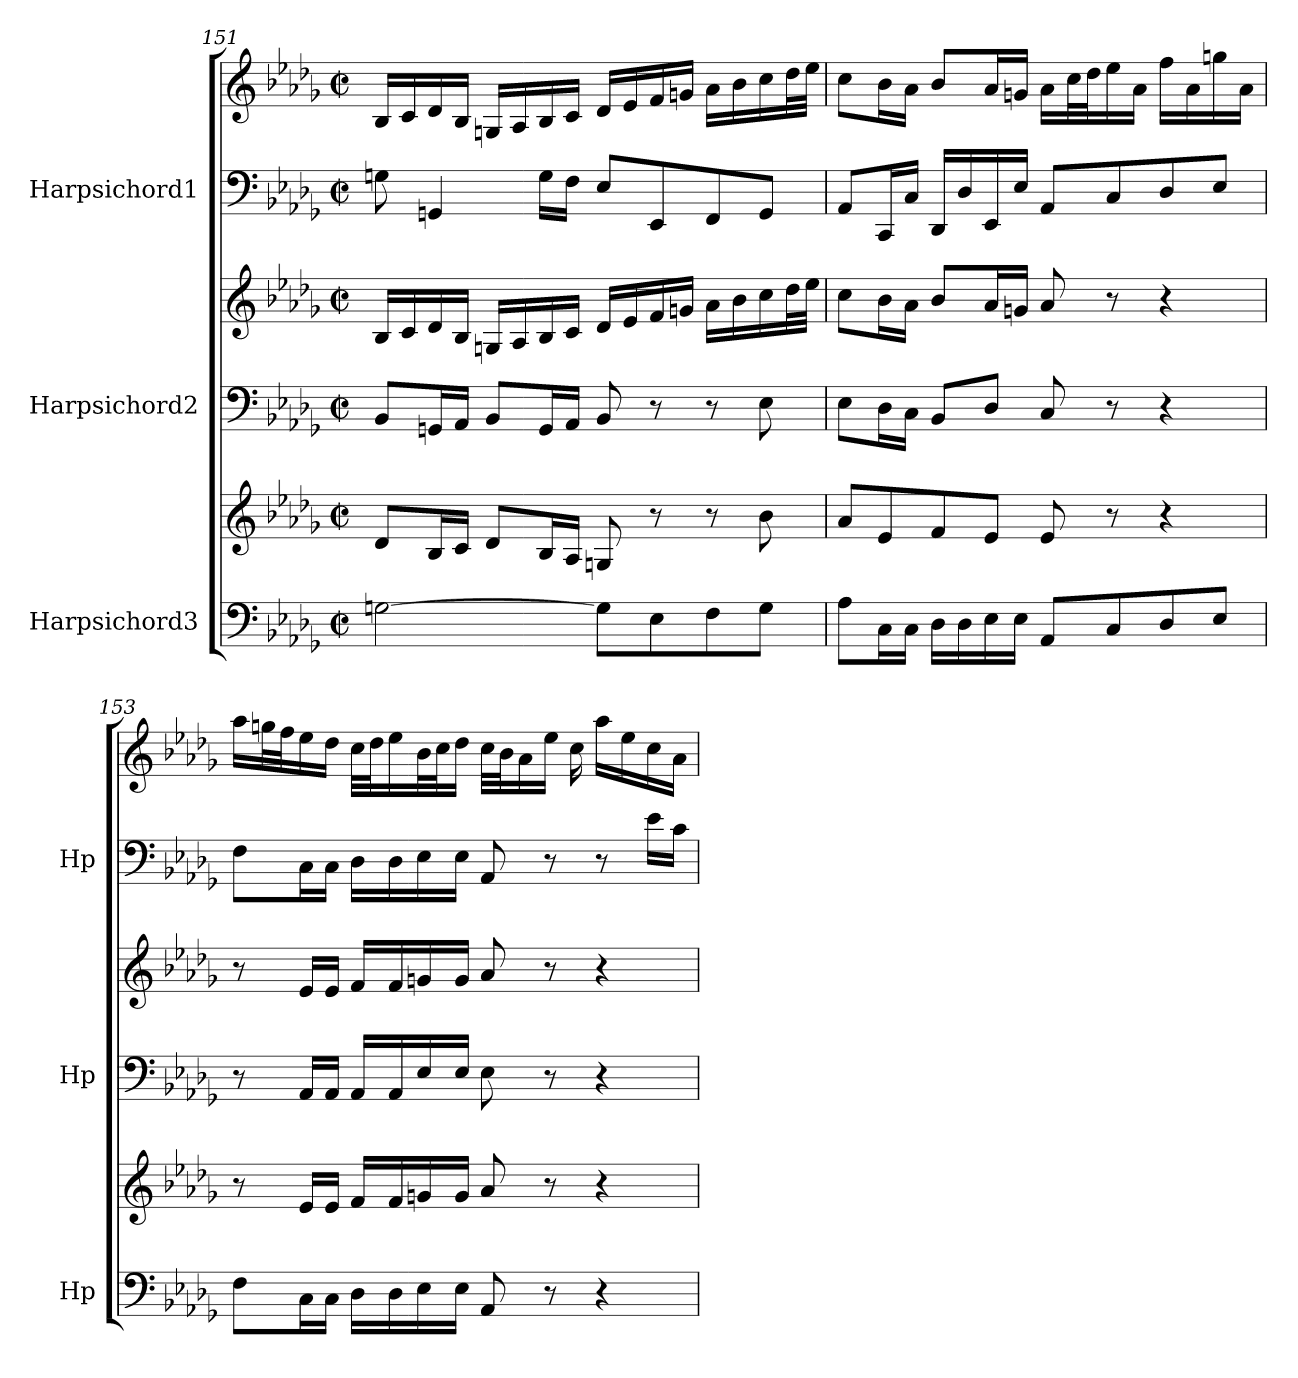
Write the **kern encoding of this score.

**kern	**kern	**kern	**kern	**kern	**kern
*part3	*part3	*part2	*part2	*part1	*part1
*staff6	*staff5	*staff4	*staff3	*staff2	*staff1
*I"Harpsichord3	*	*I"Harpsichord2	*	*I"Harpsichord1	*
*I'Hp	*	*I'Hp	*	*I'Hp	*
*clefF4	*clefG2	*clefF4	*clefG2	*clefF4	*clefG2
*k[b-e-a-d-g-]	*k[b-e-a-d-g-]	*k[b-e-a-d-g-]	*k[b-e-a-d-g-]	*k[b-e-a-d-g-]	*k[b-e-a-d-g-]
*M4/4	*M4/4	*M4/4	*M4/4	*M4/4	*M4/4
*met(c|)	*met(c|)	*met(c|)	*met(c|)	*met(c|)	*met(c|)
=151	=151	=151	=151	=151	=151
[2Gn\	8d-/L	8BB-/L	16B-/LL	8Gn\	16B-/LL
.	.	.	16c/	.	16c/
.	16B-/L	16GGn/L	16d-/	4GGn/	16d-/
.	16c/JJ	16AA-/JJ	16B-/JJ	.	16B-/JJ
.	8d-/L	8BB-/L	16Gn/LL	.	16Gn/LL
.	.	.	16A-/	.	16A-/
.	16B-/L	16GG/L	16B-/	16G\LL	16B-/
.	16A-/JJ	16AA-/JJ	16c/JJ	16F\JJ	16c/JJ
8G\L]	8Gn/	8BB-/	16d-/LL	8E-/L	16d-/LL
.	.	.	16e-/	.	16e-/
8E-\	8r	8r	16f/	8EE-/	16f/
.	.	.	16gn/JJ	.	16gn/JJ
8F\	8r	8r	16a-\LL	8FF/	16a-\LL
.	.	.	16b-\	.	16b-\
8G\J	8b-\	8E-\	16cc\	8GG/J	16cc\
.	.	.	32dd-\L	.	32dd-\L
.	.	.	32ee-\JJJ	.	32ee-\JJJ
=152	=152	=152	=152	=152	=152
8A-\L	8a-/L	8E-\L	8cc\L	8AA-/L	8cc\L
16C\L	8e-/	16D-\L	16b-\L	16CC/L	16b-\L
16C\JJ	.	16C\JJ	16a-\JJ	16C/JJ	16a-\JJ
16D-\LL	8f/	8BB-/L	8b-/L	16DD-/LL	8b-/L
16D-\	.	.	.	16D-/	.
16E-\	8e-/J	8D-/J	16a-/L	16EE-/	16a-/L
16E-\JJ	.	.	16gn/JJ	16E-/JJ	16gn/JJ
8AA-/L	8e-/	8C/	8a-/	8AA-/L	16a-\LL
.	.	.	.	.	32cc\L
.	.	.	.	.	32dd-\J
8C/	8r	8r	8r	8C/	16ee-\
.	.	.	.	.	16a-\JJ
8D-/	4r	4r	4r	8D-/	16ff\LL
.	.	.	.	.	16a-\
8E-/J	.	.	.	8E-/J	16ggn\
.	.	.	.	.	16a-\JJ
!!LO:PB:g=z
=153	=153	=153	=153	=153	=153
8F\L	8r	8r	8r	8F\L	16aa-\LL
.	.	.	.	.	32ggn\L
.	.	.	.	.	32ff\J
16C\L	16e-/LL	16AA-/LL	16e-/LL	16C\L	16ee-\
16C\JJ	16e-/JJ	16AA-/JJ	16e-/JJ	16C\JJ	16dd-\JJ
16D-\LL	16f/LL	16AA-/LL	16f/LL	16D-\LL	32cc\LLL
.	.	.	.	.	32dd-\J
16D-\	16f/	16AA-/	16f/	16D-\	16ee-\
16E-\	16gn/	16E-/	16gn/	16E-\	32b-\L
.	.	.	.	.	32cc\J
16E-\JJ	16g/JJ	16E-/JJ	16g/JJ	16E-\JJ	16dd-\JJ
8AA-/	8a-/	8E-\	8a-/	8AA-/	32cc\LLL
.	.	.	.	.	32b-\J
.	.	.	.	.	16a-\
8r	8r	8r	8r	8r	16ee-\JJ
.	.	.	.	.	16cc\
4r	4r	4r	4r	8r	16aa-\LL
.	.	.	.	.	16ee-\
.	.	.	.	16e-\LL	16cc\
.	.	.	.	16c\JJ	16a-\JJ
=	=	=	=	=	=
*-	*-	*-	*-	*-	*-
